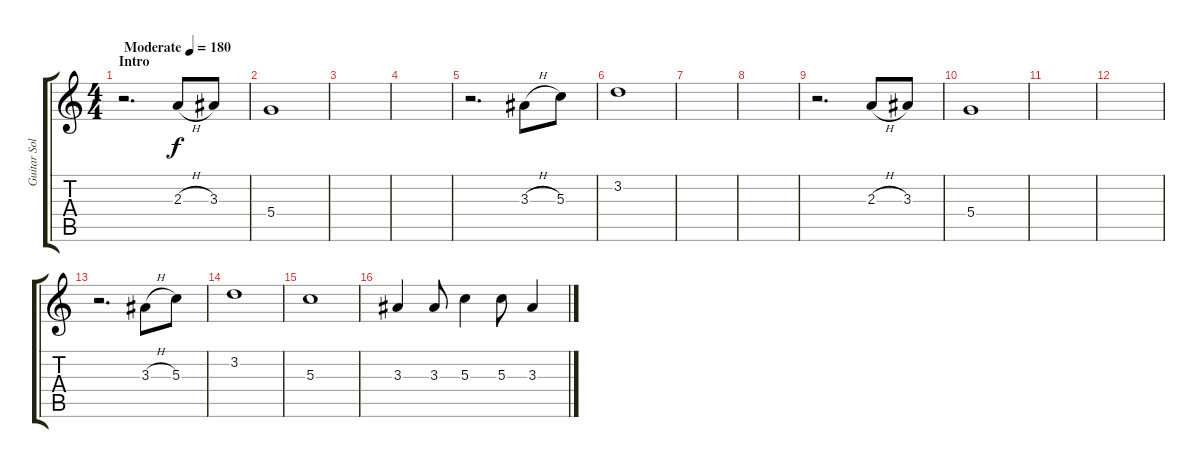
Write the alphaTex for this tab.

\track ("Guitar Solo" "Guitar Sol") {instrument electricguitarjazz}
\staff {score tabs}
\tuning (E4 B3 G3 D3 A2 E2) {hide}
\ts (4 4)
\section ("" "Intro")
\tempo (180 "Moderate")
\clef g2
\ks c
r.2{d dy f instrument electricguitarjazz} 2.3{h}.8 3.3.8 |
5.4.1 |
|
|
r.2{d} 3.3{h}.8 5.3.8 |
3.2.1 |
|
|
r.2{d} 2.3{h}.8 3.3.8 |
5.4.1 |
|
|
r.2{d} 3.3{h}.8 5.3.8 |
3.2.1 |
5.3.1 |
3.3.4 3.3.8 5.3.4 5.3.8 3.3.4
